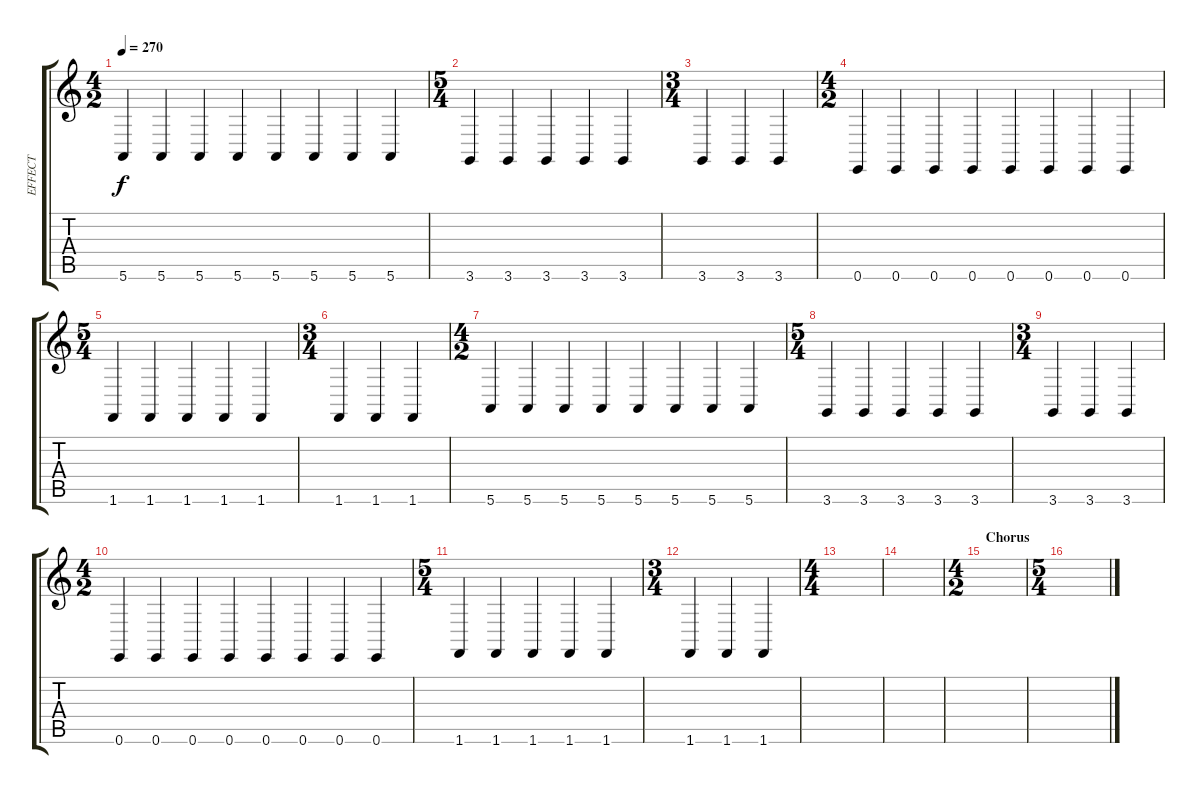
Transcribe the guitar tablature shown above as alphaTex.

\track ("EFFECT" "EFFECT") {instrument lead8bassandlead}
\staff {score tabs}
\tuning (E4 B3 G3 D3 A2 E2) {hide}
\ts (4 2)
\tempo 270
\clef g2
\ks c
5.6.4{dy f} 5.6.4 5.6.4 5.6.4 5.6.4 5.6.4 5.6.4 5.6.4 |
\ts (5 4)
3.6.4 3.6.4 3.6.4 3.6.4 3.6.4 |
\ts (3 4)
3.6.4 3.6.4 3.6.4 |
\ts (4 2)
0.6.4 0.6.4 0.6.4 0.6.4 0.6.4 0.6.4 0.6.4 0.6.4 |
\ts (5 4)
1.6.4 1.6.4 1.6.4 1.6.4 1.6.4 |
\ts (3 4)
1.6.4 1.6.4 1.6.4 |
\ts (4 2)
5.6.4 5.6.4 5.6.4 5.6.4 5.6.4 5.6.4 5.6.4 5.6.4 |
\ts (5 4)
3.6.4 3.6.4 3.6.4 3.6.4 3.6.4 |
\ts (3 4)
3.6.4 3.6.4 3.6.4 |
\ts (4 2)
0.6.4 0.6.4 0.6.4 0.6.4 0.6.4 0.6.4 0.6.4 0.6.4 |
\ts (5 4)
1.6.4 1.6.4 1.6.4 1.6.4 1.6.4 |
\ts (3 4)
1.6.4 1.6.4 1.6.4 |
\ts (4 4)
|
|
\ts (4 2)
\section ("" "Chorus")
|
\ts (5 4)
